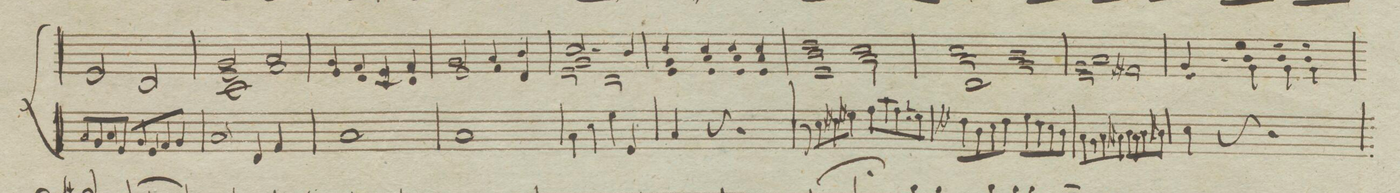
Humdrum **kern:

**kern	**fba	**dynam
*I"Organo	*	*
*clefF4	*	*
*k[]	*	*
*met(c|)	*	*
*M2/2	*	*
8C/L	.	.
8BB/	.	.
8C/	.	.
8GG/J	.	.
8BB/L	.	.
8GG/	.	.
8AA/	.	.
8BB/J	.	.
=195	=195	=195
2C/	.	.
4FF/	.	.
4AA/	.	.
=196	=196	=196
1C/	.	.
=197	=197	=197
1C/	.	.
=198	=198	=198
4C\	.	.
4E\	.	.
4G\	.	.
4GG/	.	.
=199	=199	=199
4C/	.	.
4r	.	.
2r	.	.
=200	=200	=200
8r	.	.
8E\L	.	.
8F#X\	.	.
8G#X\J	.	.
8A\L	.	.
8c\	.	.
8A\	.	.
8Gn\J	.	.
=201	=201	=201
8F#X\L	.	.
8D\	.	.
8E\	.	.
8F#\J	.	.
8G\L	.	.
8F#\	.	.
8E\	.	.
8D\J	.	.
=202	=202	=202
8CL\	.	.
8BB/	.	.
8C/	.	.
8C#X/J	.	.
8DL\	.	.
8C#/	.	.
8D\	.	.
8D#X\J	.	.
=203	=203	=203
4E\	.	.
4r	.	.
2r	.	.
=204	=204	=204
*-	*-	*-
